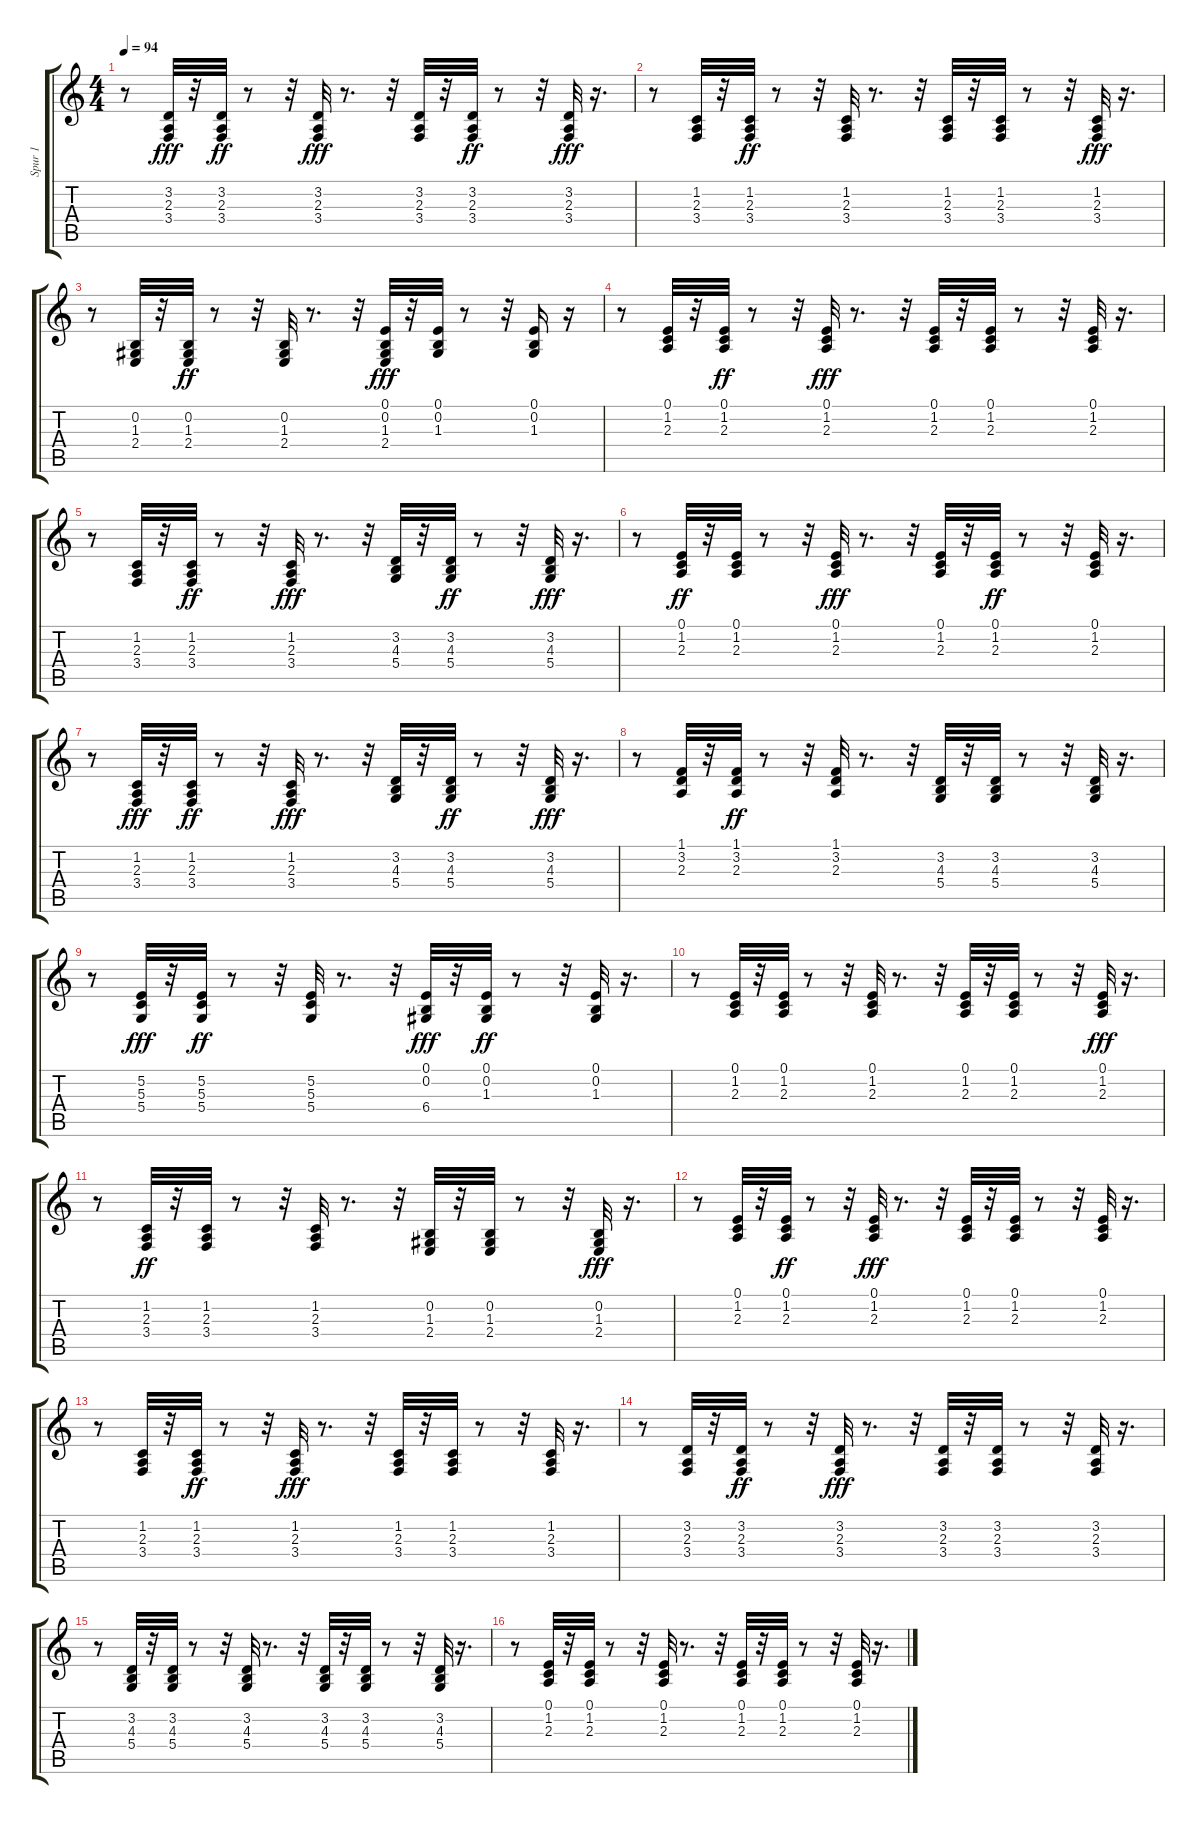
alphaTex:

\track ("Spur 1" "Spur 1") {instrument brightacousticpiano}
\staff {score tabs}
\tuning (E4 B3 G3 D3 A2 E2) {hide}
\ts (4 4)
\tempo 94
\clef g2
\ks c
r.8{dy fff} (3.2 2.3 3.4).32 r.32 (3.2 2.3 3.4).32{dy ff} r.8 r.32 (3.2 2.3 3.4).32{dy fff} r.8{d} r.32 (3.2 2.3 3.4).32 r.32 (3.2 2.3 3.4).32{dy ff} r.8 r.32 (3.2 2.3 3.4).32{dy fff} r.16{d} |
r.8 (1.2 2.3 3.4).32 r.32 (1.2 2.3 3.4).32{dy ff} r.8 r.32 (1.2 2.3 3.4).32 r.8{d} r.32 (1.2 2.3 3.4).32 r.32 (1.2 2.3 3.4).32 r.8 r.32 (1.2 2.3 3.4).32{dy fff} r.16{d} |
r.8 (0.2 1.3 2.4).32 r.32 (0.2 1.3 2.4).32{dy ff} r.8 r.32 (0.2 1.3 2.4).32 r.8{d} r.32 (0.1 0.2 1.3 2.4).32{dy fff} r.32 (0.1 0.2 1.3).32 r.8 r.32 (0.1 0.2 1.3).16 r.16 |
r.8 (0.1 1.2 2.3).32 r.32 (0.1 1.2 2.3).32{dy ff} r.8 r.32 (0.1 1.2 2.3).32{dy fff} r.8{d} r.32 (0.1 1.2 2.3).32 r.32 (0.1 1.2 2.3).32 r.8 r.32 (0.1 1.2 2.3).32 r.16{d} |
r.8 (1.2 2.3 3.4).32 r.32 (1.2 2.3 3.4).32{dy ff} r.8 r.32 (1.2 2.3 3.4).32{dy fff} r.8{d} r.32 (3.2 4.3 5.4).32 r.32 (3.2 4.3 5.4).32{dy ff} r.8 r.32 (3.2 4.3 5.4).32{dy fff} r.16{d} |
r.8 (0.1 1.2 2.3).32{dy ff} r.32 (0.1 1.2 2.3).32 r.8 r.32 (0.1 1.2 2.3).32{dy fff} r.8{d} r.32 (0.1 1.2 2.3).32 r.32 (0.1 1.2 2.3).32{dy ff} r.8 r.32 (0.1 1.2 2.3).32 r.16{d} |
r.8 (1.2 2.3 3.4).32{dy fff} r.32 (1.2 2.3 3.4).32{dy ff} r.8 r.32 (1.2 2.3 3.4).32{dy fff} r.8{d} r.32 (3.2 4.3 5.4).32 r.32 (3.2 4.3 5.4).32{dy ff} r.8 r.32 (3.2 4.3 5.4).32{dy fff} r.16{d} |
r.8 (1.1 3.2 2.3).32 r.32 (1.1 3.2 2.3).32{dy ff} r.8 r.32 (1.1 3.2 2.3).32 r.8{d} r.32 (3.2 4.3 5.4).32 r.32 (3.2 4.3 5.4).32 r.8 r.32 (3.2 4.3 5.4).32 r.16{d} |
r.8 (5.2 5.3 5.4).32{dy fff} r.32 (5.2 5.3 5.4).32{dy ff} r.8 r.32 (5.2 5.3 5.4).32 r.8{d} r.32 (0.1 0.2 6.4).32{dy fff} r.32 (0.1 0.2 1.3).32{dy ff} r.8 r.32 (0.1 0.2 1.3).32 r.16{d} |
r.8 (0.1 1.2 2.3).32 r.32 (0.1 1.2 2.3).32 r.8 r.32 (0.1 1.2 2.3).32 r.8{d} r.32 (0.1 1.2 2.3).32 r.32 (0.1 1.2 2.3).32 r.8 r.32 (0.1 1.2 2.3).32{dy fff} r.16{d} |
r.8 (1.2 2.3 3.4).32{dy ff} r.32 (1.2 2.3 3.4).32 r.8 r.32 (1.2 2.3 3.4).32 r.8{d} r.32 (0.2 1.3 2.4).32 r.32 (0.2 1.3 2.4).32 r.8 r.32 (0.2 1.3 2.4).32{dy fff} r.16{d} |
r.8 (0.1 1.2 2.3).32 r.32 (0.1 1.2 2.3).32{dy ff} r.8 r.32 (0.1 1.2 2.3).32{dy fff} r.8{d} r.32 (0.1 1.2 2.3).32 r.32 (0.1 1.2 2.3).32 r.8 r.32 (0.1 1.2 2.3).32 r.16{d} |
r.8 (1.2 2.3 3.4).32 r.32 (1.2 2.3 3.4).32{dy ff} r.8 r.32 (1.2 2.3 3.4).32{dy fff} r.8{d} r.32 (1.2 2.3 3.4).32 r.32 (1.2 2.3 3.4).32 r.8 r.32 (1.2 2.3 3.4).32 r.16{d} |
r.8 (3.2 2.3 3.4).32 r.32 (3.2 2.3 3.4).32{dy ff} r.8 r.32 (3.2 2.3 3.4).32{dy fff} r.8{d} r.32 (3.2 2.3 3.4).32 r.32 (3.2 2.3 3.4).32 r.8 r.32 (3.2 2.3 3.4).32 r.16{d} |
r.8 (3.2 4.3 5.4).32 r.32 (3.2 4.3 5.4).32 r.8 r.32 (3.2 4.3 5.4).32 r.8{d} r.32 (3.2 4.3 5.4).32 r.32 (3.2 4.3 5.4).32 r.8 r.32 (3.2 4.3 5.4).32 r.16{d} |
r.8 (0.1 1.2 2.3).32 r.32 (0.1 1.2 2.3).32 r.8 r.32 (0.1 1.2 2.3).32 r.8{d} r.32 (0.1 1.2 2.3).32 r.32 (0.1 1.2 2.3).32 r.8 r.32 (0.1 1.2 2.3).32 r.16{d}
